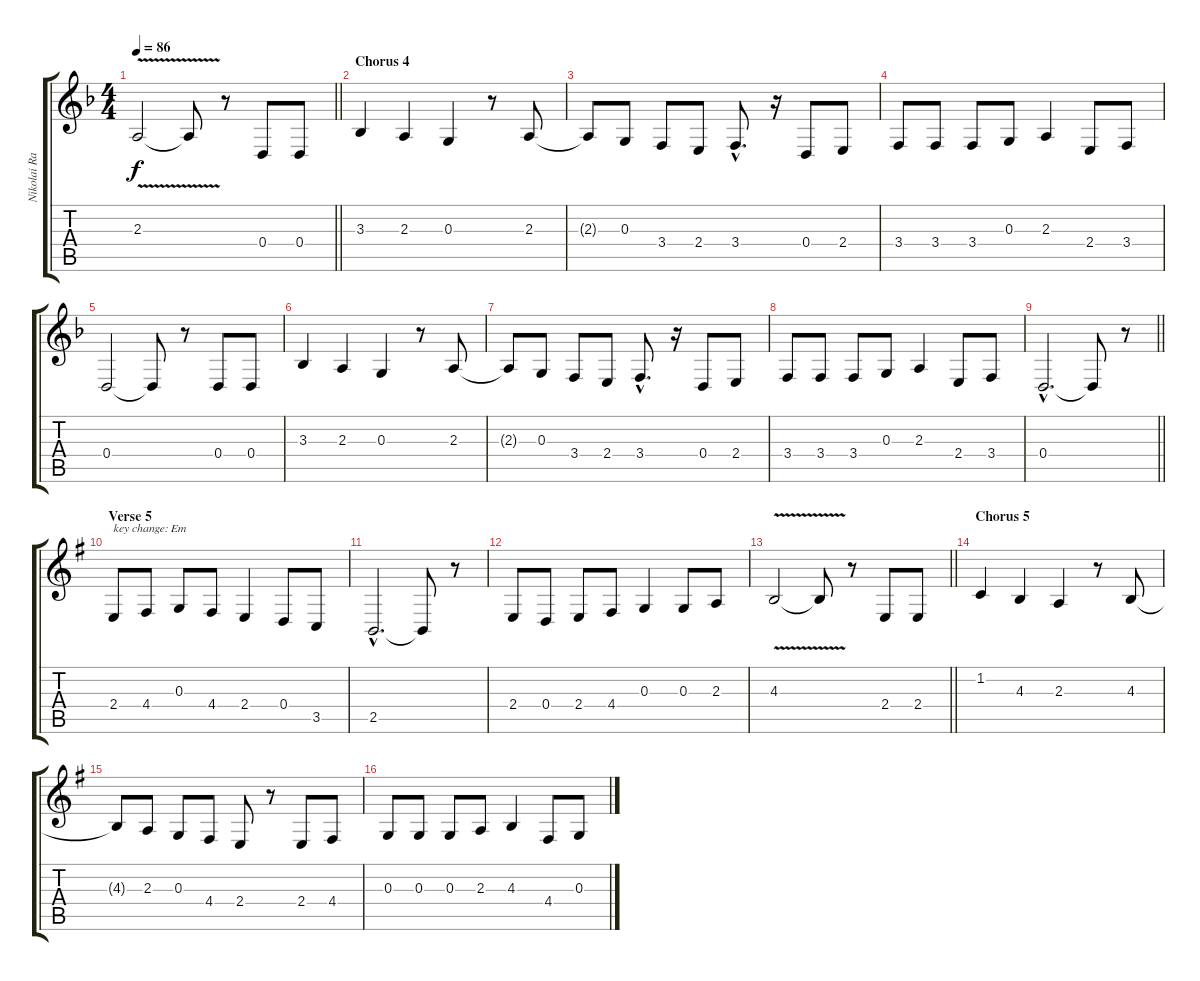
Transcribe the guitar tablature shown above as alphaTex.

\track ("Nikolai Rastorgujew" "Nikolai Ra") {instrument ocarina}
\staff {score tabs}
\tuning (E4 B3 G3 D3 A2 E2) {hide}
\ts (4 4)
\tempo 86
\clef g2
\barLineRight lightlight
\ks dminor
2.3{v}.2{dy f} 2.3{t}.8 r.8 0.4.8 0.4.8 |
\section ("" "Chorus 4")
3.3.4 2.3.4 0.3.4 r.8 2.3.8 |
2.3{t}.8 0.3.8 3.4.8 2.4.8 3.4{hac}.8{d} r.16 0.4.8 2.4.8 |
3.4.8 3.4.8 3.4.8 0.3.8 2.3.4 2.4.8 3.4.8 |
0.4.2 0.4{t}.8 r.8 0.4.8 0.4.8 |
3.3.4 2.3.4 0.3.4 r.8 2.3.8 |
2.3{t}.8 0.3.8 3.4.8 2.4.8 3.4{hac}.8{d} r.16 0.4.8 2.4.8 |
3.4.8 3.4.8 3.4.8 0.3.8 2.3.4 2.4.8 3.4.8 |
\barLineRight lightlight
0.4{hac}.2{d} 0.4{t}.8 r.8 |
\section ("" "Verse 5")
\ks eminor
2.4.8{txt "key change: Em"} 4.4.8 0.3.8 4.4.8 2.4.4 0.4.8 3.5.8 |
2.5{hac}.2{d} 2.5{t}.8 r.8 |
2.4.8 0.4.8 2.4.8 4.4.8 0.3.4 0.3.8 2.3.8 |
\barLineRight lightlight
4.3{v}.2 4.3{t}.8 r.8 2.4.8 2.4.8 |
\section ("" "Chorus 5")
1.2.4 4.3.4 2.3.4 r.8 4.3.8 |
4.3{t}.8 2.3.8 0.3.8 4.4.8 2.4.8 r.8 2.4.8 4.4.8 |
0.3.8 0.3.8 0.3.8 2.3.8 4.3.4 4.4.8 0.3.8
